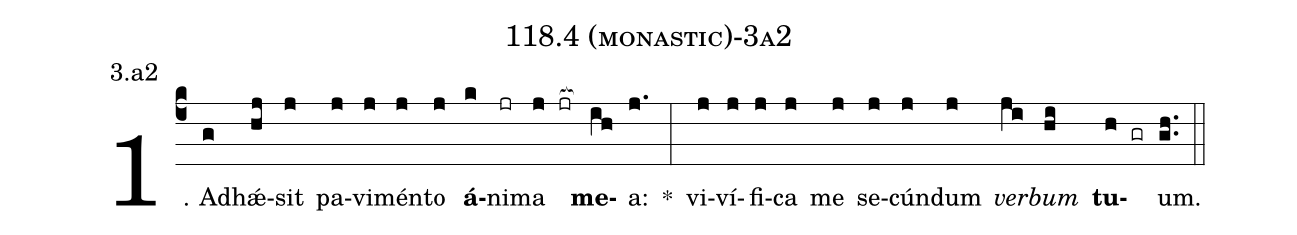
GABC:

name: 118.4 (monastic)-3a2;
annotation: 3.a2;
%%
(c4)1. Ad(g)hǽ(hj)sit(j) pa(j)vi(j)mén(j)to(j) <b>á</b>(k)ni(jr)ma(j jr[ocb:1{]) <b>me</b>(ih[ocb:0}])a:(j.) *(:) vi(j)ví(j)fi(j)ca(j) me(j) se(j)cún(j)dum(j) <i>ver</i>(ji)<i>bum</i>(hi) <b>tu</b>(h gr)um.(gh..) (::)
